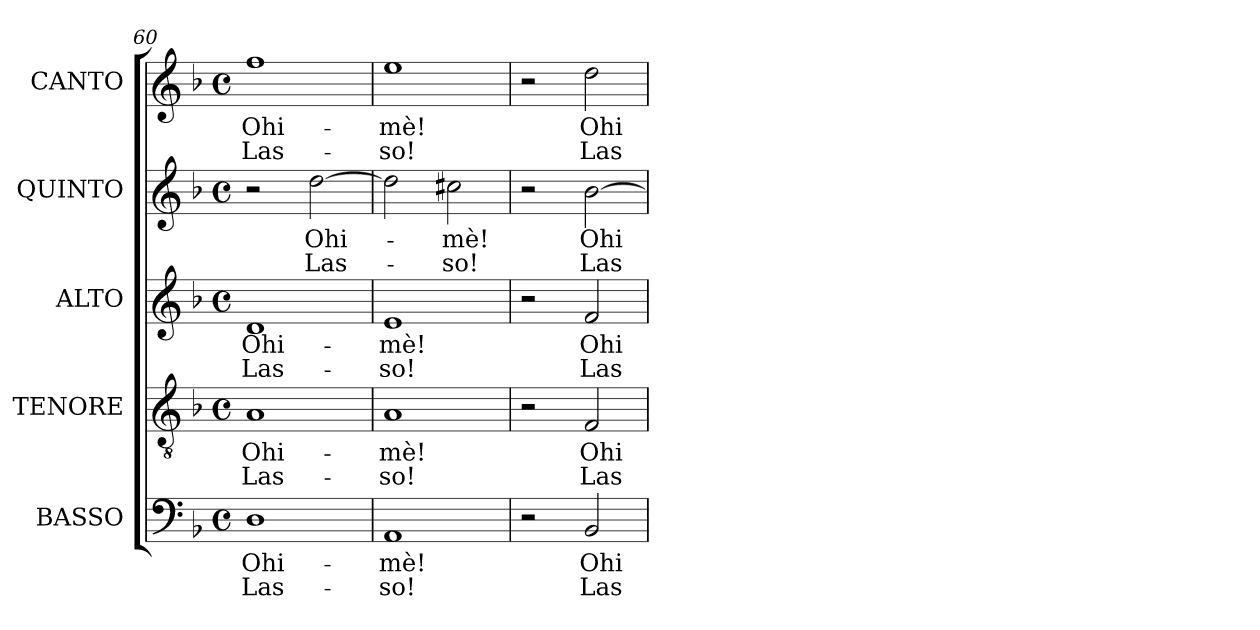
**kern	**text	**text	**kern	**text	**text	**kern	**text	**text	**kern	**text	**text	**kern	**text	**text
*part5	*part5	*part5	*part4	*part4	*part4	*part3	*part3	*part3	*part2	*part2	*part2	*part1	*part1	*part1
*staff5	*staff5	*staff5	*staff4	*staff4	*staff4	*staff3	*staff3	*staff3	*staff2	*staff2	*staff2	*staff1	*staff1	*staff1
*I"BASSO	*	*	*I"TENORE	*	*	*I"ALTO	*	*	*I"QUINTO	*	*	*I"CANTO	*	*
*I'B	*	*	*I'T	*	*	*I'A	*	*	*	*	*	*	*	*
*clefF4	*	*	*clefGv2	*	*	*clefG2	*	*	*clefG2	*	*	*clefG2	*	*
*	*	*	*ITrd7c12	*	*	*	*	*	*	*	*	*	*	*
*k[b-]	*	*	*k[b-]	*	*	*k[b-]	*	*	*k[b-]	*	*	*k[b-]	*	*
*F:	*	*	*F:	*	*	*F:	*	*	*F:	*	*	*F:	*	*
*M4/4	*	*	*M4/4	*	*	*M4/4	*	*	*M4/4	*	*	*M4/4	*	*
*met(c)	*	*	*met(c)	*	*	*met(c)	*	*	*met(c)	*	*	*met(c)	*	*
=60	=60	=60	=60	=60	=60	=60	=60	=60	=60	=60	=60	=60	=60	=60
!	!LO:LY:b:color=#000000	!LO:LY:b:color=#000000	!	!	!	!	!	!	!	!	!	!	!	!
!	!	!	!	!LO:LY:b:color=#000000	!LO:LY:b:color=#000000	!	!	!	!	!	!	!	!	!
!	!	!	!	!	!	!	!LO:LY:b:color=#000000	!LO:LY:b:color=#000000	!	!	!	!	!	!
!	!	!	!	!	!	!	!	!	!	!	!	!	!LO:LY:b:color=#000000	!LO:LY:b:color=#000000
1Di	Ohi-	Las-	1AAi	Ohi-	Las-	1di	Ohi-	Las-	2r	.	.	1ffi	Ohi-	Las-
!	!	!	!	!	!	!	!	!	!	!LO:LY:b:color=#000000	!LO:LY:b:color=#000000	!	!	!
.	.	.	.	.	.	.	.	.	[>2ddi\	Ohi-	Las-	.	.	.
=61	=61	=61	=61	=61	=61	=61	=61	=61	=61	=61	=61	=61	=61	=61
!	!LO:LY:b:color=#000000	!LO:LY:b:color=#000000	!	!	!	!	!	!	!	!	!	!	!	!
!	!	!	!	!LO:LY:b:color=#000000	!LO:LY:b:color=#000000	!	!	!	!	!	!	!	!	!
!	!	!	!	!	!	!	!LO:LY:b:color=#000000	!LO:LY:b:color=#000000	!	!	!	!	!	!
!	!	!	!	!	!	!	!	!	!	!	!	!	!LO:LY:b:color=#000000	!LO:LY:b:color=#000000
1AAi	-mè!	-so!	1AAi	-mè!	-so!	1ei	-mè!	-so!	2ddi\]	.	.	1eei	-mè!	-so!
!	!	!	!	!	!	!	!	!	!	!LO:LY:b:color=#000000	!LO:LY:b:color=#000000	!	!	!
.	.	.	.	.	.	.	.	.	2cc#Xi\	-mè!	-so!	.	.	.
=62	=62	=62	=62	=62	=62	=62	=62	=62	=62	=62	=62	=62	=62	=62
2r	.	.	2r	.	.	2r	.	.	2r	.	.	2r	.	.
!	!LO:LY:b:color=#000000	!LO:LY:b:color=#000000	!	!	!	!	!	!	!	!	!	!	!	!
!	!	!	!	!LO:LY:b:color=#000000	!LO:LY:b:color=#000000	!	!	!	!	!	!	!	!	!
!	!	!	!	!	!	!	!LO:LY:b:color=#000000	!LO:LY:b:color=#000000	!	!	!	!	!	!
!	!	!	!	!	!	!	!	!	!	!LO:LY:b:color=#000000	!LO:LY:b:color=#000000	!	!	!
!	!	!	!	!	!	!	!	!	!	!	!	!	!LO:LY:b:color=#000000	!LO:LY:b:color=#000000
2BB-i/	Ohi-	Las-	2FFi/	Ohi-	Las-	2fi/	Ohi-	Las-	[>2b-i\	Ohi-	Las-	2ddi\	Ohi-	Las-
=	=	=	=	=	=	=	=	=	=	=	=	=	=	=
*-	*-	*-	*-	*-	*-	*-	*-	*-	*-	*-	*-	*-	*-	*-
